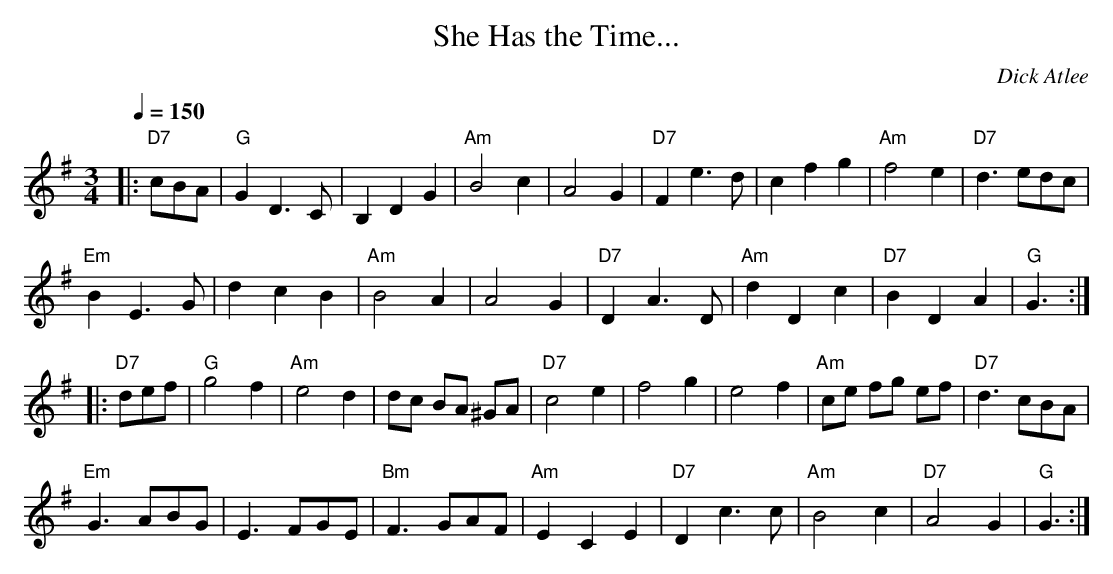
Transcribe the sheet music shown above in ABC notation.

X:1
T:She Has the Time...
M:3/4
L:1/4
Q:1/4=150
C:Dick Atlee
K:G
|: "D7" c/B/A/ | "G" G D>C | B, D G | "Am" B2 c | A2 G |
"D7" F e>d | c f g | "Am" f2 e | "D7" d3/2 e/d/c/ | !
"Em" B E>G | d c B | "Am" B2 A | A2 G |
"D7" D A>D | "Am" d D c | "D7" B D A | "G" G3/2 :| !
|: "D7" d/e/f/ | "G" g2 f | "Am" e2 d | d/c/ B/A/ ^G/A/ | "D7" c2 e |
f2 g | e2 f | "Am" c/e/ f/g/ e/f/ | "D7" d3/2 c/B/A/ | !
"Em" G3/2 A/B/G/ | E3/2 F/G/E/ | "Bm" F3/2 G/A/F/ | "Am" E C E |
"D7" D c>c | "Am" B2 c | "D7" A2 G | "G" G3/2 :| !
